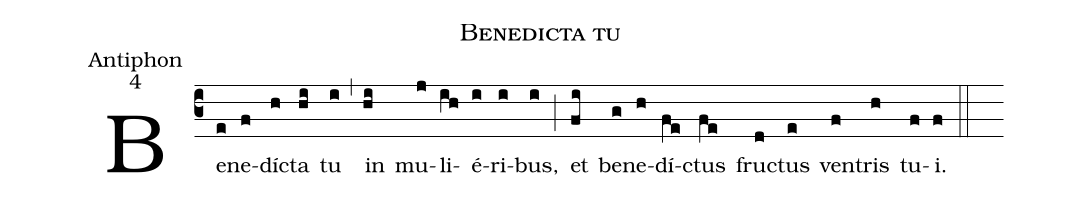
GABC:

name: Benedicta tu;
office-part: Antiphon;
mode: 4;
%%
(c3) Be(e)ne(f)dí(h)cta(hi) tu(i) (,)
in(hi) mu(j)li(ih)é(i)ri(i)bus,(i) (;)
et(fi) be(g)ne(h)dí(fe)ctus(fe) fru(d)ctus(e) ven(f)tris(h) tu(f)i.(f) (::)
